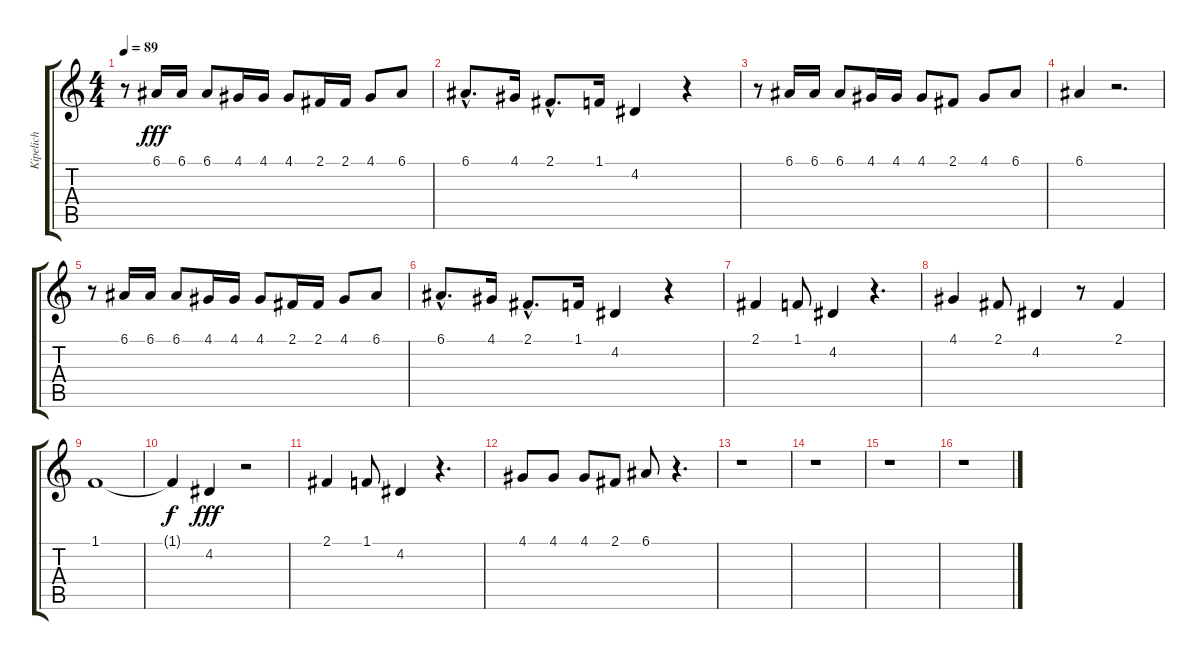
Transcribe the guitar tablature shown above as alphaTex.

\track ("Kipelich" "Kipelich") {instrument viola}
\staff {score tabs}
\tuning (E4 B3 G3 D3 A2 E2) {hide}
\ts (4 4)
\tempo 89
\clef g2
\ks c
r.8{dy fff} 6.1.16 6.1.16 6.1.8 4.1.16 4.1.16 4.1.8 2.1.16 2.1.16 4.1.8 6.1.8 |
6.1{hac}.8{d} 4.1.16 2.1{hac}.8{d} 1.1.16 4.2.4 r.4 |
r.8 6.1.16 6.1.16 6.1.8 4.1.16 4.1.16 4.1.8 2.1.8 4.1.8 6.1.8 |
6.1.4 r.2{d} |
r.8 6.1.16 6.1.16 6.1.8 4.1.16 4.1.16 4.1.8 2.1.16 2.1.16 4.1.8 6.1.8 |
6.1{hac}.8{d} 4.1.16 2.1{hac}.8{d} 1.1.16 4.2.4 r.4 |
2.1.4 1.1.8 4.2.4 r.4{d} |
4.1.4 2.1.8 4.2.4 r.8 2.1.4 |
1.1.1 |
1.1{t}.4{dy f} 4.2.4{dy fff} r.2 |
2.1.4 1.1.8 4.2.4 r.4{d} |
4.1.8 4.1.8 4.1.8 2.1.8 6.1.8 r.4{d} |
r.1 |
r.1 |
r.1 |
r.1
